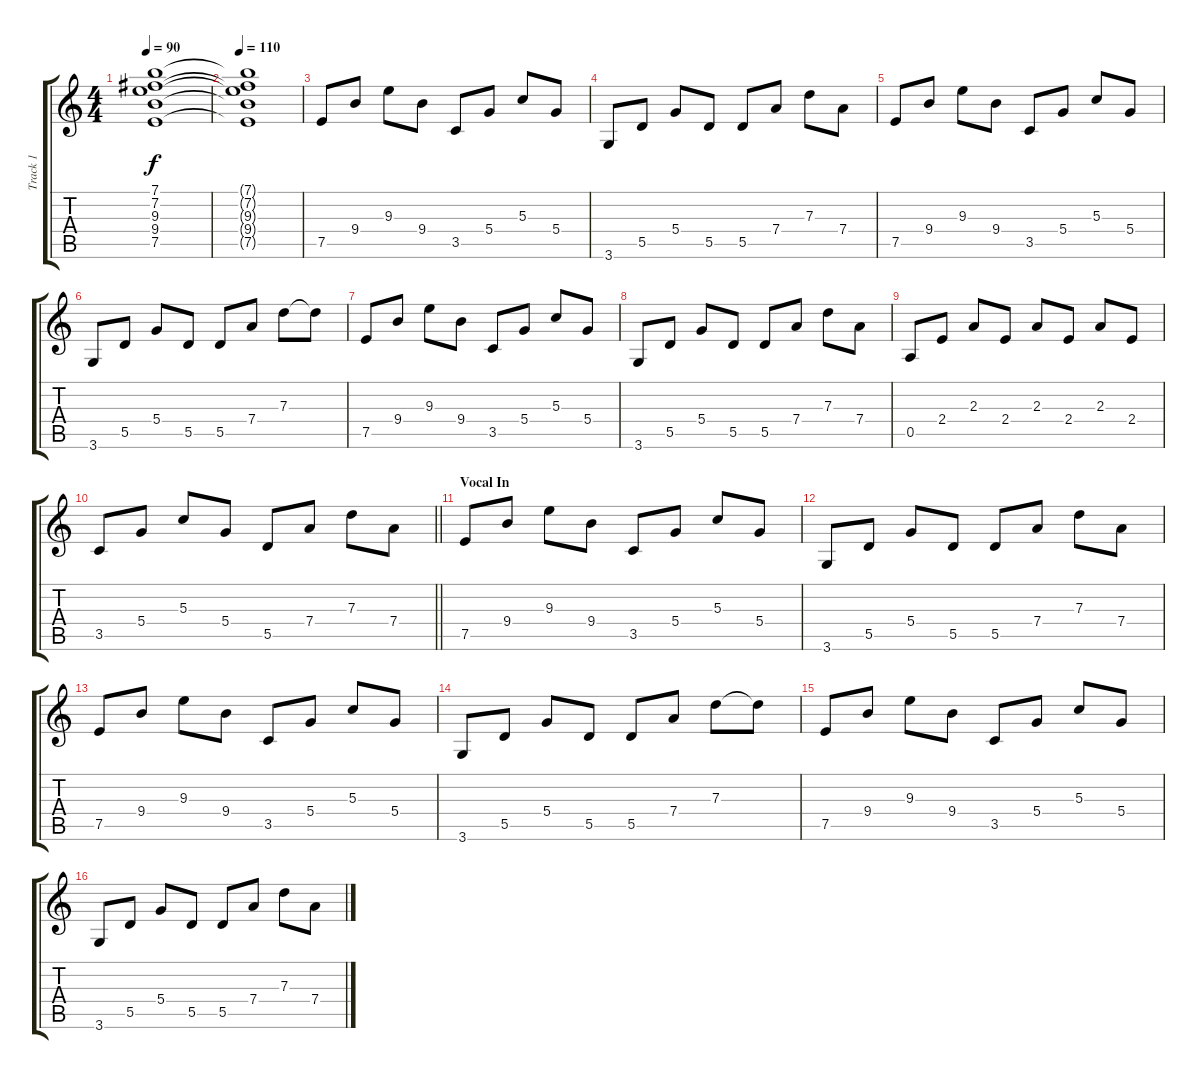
\track ("Track 1" "Track 1") {instrument electricguitarclean}
\staff {score tabs}
\tuning (E4 B3 G3 D3 A2 E2) {hide}
\ts (4 4)
\tempo 90
\clef g2
\ks c
(7.1{t} 7.2{t} 9.3{t} 9.4{t} 7.5{t}).1{dy f} |
\tempo 110
(7.1{t} 7.2{t} 9.3{t} 9.4{t} 7.5{t}).1 |
7.5.8 9.4.8 9.3.8 9.4.8 3.5.8 5.4.8 5.3.8 5.4.8 |
3.6.8 5.5.8 5.4.8 5.5.8 5.5.8 7.4.8 7.3.8 7.4.8 |
7.5.8 9.4.8 9.3.8 9.4.8 3.5.8 5.4.8 5.3.8 5.4.8 |
3.6.8 5.5.8 5.4.8 5.5.8 5.5.8 7.4.8 7.3.8 7.3{t}.8 |
7.5.8 9.4.8 9.3.8 9.4.8 3.5.8 5.4.8 5.3.8 5.4.8 |
3.6.8 5.5.8 5.4.8 5.5.8 5.5.8 7.4.8 7.3.8 7.4.8 |
0.5.8 2.4.8 2.3.8 2.4.8 2.3.8 2.4.8 2.3.8 2.4.8 |
\barLineRight lightlight
3.5.8 5.4.8 5.3.8 5.4.8 5.5.8 7.4.8 7.3.8 7.4.8 |
\section ("" "Vocal In")
7.5.8 9.4.8 9.3.8 9.4.8 3.5.8 5.4.8 5.3.8 5.4.8 |
3.6.8 5.5.8 5.4.8 5.5.8 5.5.8 7.4.8 7.3.8 7.4.8 |
7.5.8 9.4.8 9.3.8 9.4.8 3.5.8 5.4.8 5.3.8 5.4.8 |
3.6.8 5.5.8 5.4.8 5.5.8 5.5.8 7.4.8 7.3.8 7.3{t}.8 |
7.5.8 9.4.8 9.3.8 9.4.8 3.5.8 5.4.8 5.3.8 5.4.8 |
3.6.8 5.5.8 5.4.8 5.5.8 5.5.8 7.4.8 7.3.8 7.4.8
